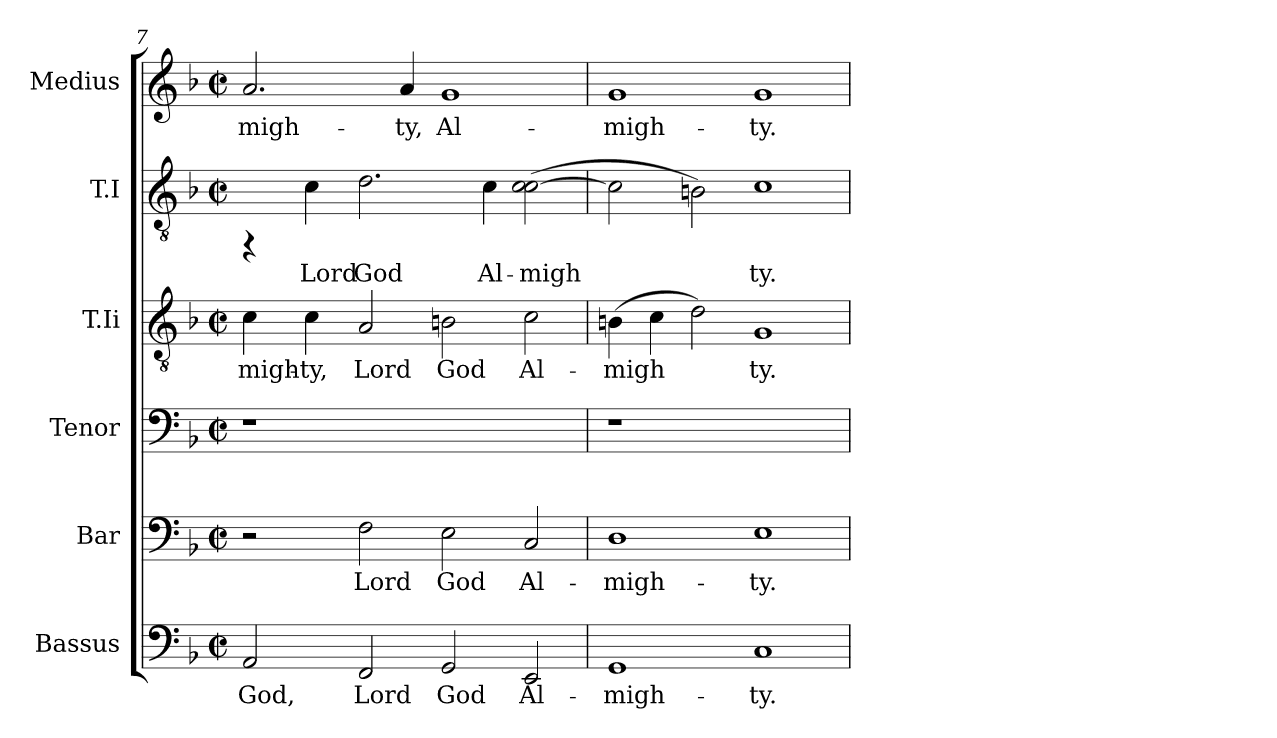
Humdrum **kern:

**kern	**text	**kern	**text	**kern	**kern	**text	**kern	**text	**kern	**text
*part6	*part6	*part5	*part5	*part4	*part3	*part3	*part2	*part2	*part1	*part1
*staff6	*staff6	*staff5	*staff5	*staff4	*staff3	*staff3	*staff2	*staff2	*staff1	*staff1
*I"Bassus	*	*I"Bar	*	*I"Tenor	*I"T.Ii	*	*I"T.I	*	*I"Medius	*
*I'B	*	*I'Bar	*	*	*I'T.Ii	*	*I'T.I	*	*I'M	*
*clefF4	*	*clefF4	*	*clefF4	*clefGv2	*	*clefGv2	*	*clefG2	*
*k[b-]	*	*k[b-]	*	*k[b-]	*k[b-]	*	*k[b-]	*	*k[b-]	*
*F:	*	*F:	*	*F:	*F:	*	*F:	*	*F:	*
*M2/2	*	*M2/2	*	*M2/2	*M2/2	*	*M2/2	*	*M2/2	*
*met(c|)	*	*met(c|)	*	*met(c|)	*met(c|)	*	*met(c|)	*	*met(c|)	*
=7	=7	=7	=7	=7	=7	=7	=7	=7	=7	=7
!	!LO:LY:b:cj	!	!	!	!	!LO:LY:b:cj	!	!	!	!LO:LY:b:cj
2AA/	God,	2r	.	1r	4c\	-migh-	4rFF	.	2.a/	-migh-
!	!	!	!	!	!	!LO:LY:b:cj	!	!LO:LY:b:rj	!	!
.	.	.	.	.	4c\	-ty,	4c\	Lord	.	.
!	!LO:LY:b:cj	!	!LO:LY:b:cj	!	!	!LO:LY:b:cj	!	!LO:LY:b:rj	!	!
2FF/	Lord	2F\	Lord	.	2A/	Lord	2.d\	God	.	.
!	!	!	!	!	!	!	!	!	!	!LO:LY:b:cj
.	.	.	.	.	.	.	.	.	4a/	-ty,
!	!LO:LY:b:cj	!	!LO:LY:b:cj	!	!	!LO:LY:b:cj	!	!	!	!LO:LY:b:cj
2GG/	God	2E\	God	1ryy	2Bn\	God	.	.	1g	Al-
!	!	!	!	!	!	!	!	!LO:LY:b:rj	!	!
.	.	.	.	.	.	.	4c\	Al-	.	.
!	!LO:LY:b:cj	!	!LO:LY:b:cj	!	!	!LO:LY:b:cj	!	!LO:LY:b:rj	!	!
2EE/	Al-	2C/	Al-	.	2c\	Al-	(>2c\ [>2c\	-migh-	.	.
!!LO:PB:g=z
=8	=8	=8	=8	=8	=8	=8	=8	=8	=8	=8
!	!LO:LY:b:cj	!	!LO:LY:b:cj	!	!	!LO:LY:b:cj	!	!LO:LY:b:rj	!	!LO:LY:b:cj
1GG	-migh-	1D	-migh-	1r	(>4Bn\	-migh-	2c\]	--	1g	-migh-
!	!	!	!	!	!	!LO:LY:b:cj	!	!	!	!
.	.	.	.	.	4c\	--	.	.	.	.
!	!	!	!	!	!	!LO:LY:b:cj	!	!LO:LY:b:rj	!	!
.	.	.	.	.	2d\)	--	2Bn\)	--	.	.
!	!LO:LY:b:cj	!	!LO:LY:b:cj	!	!	!LO:LY:b:cj	!	!LO:LY:b:rj	!	!LO:LY:b:cj
1C	-ty.	1E	-ty.	1ryy	1G	-ty.	1c	-ty.	1g	-ty.
=	=	=	=	=	=	=	=	=	=	=
*-	*-	*-	*-	*-	*-	*-	*-	*-	*-	*-
